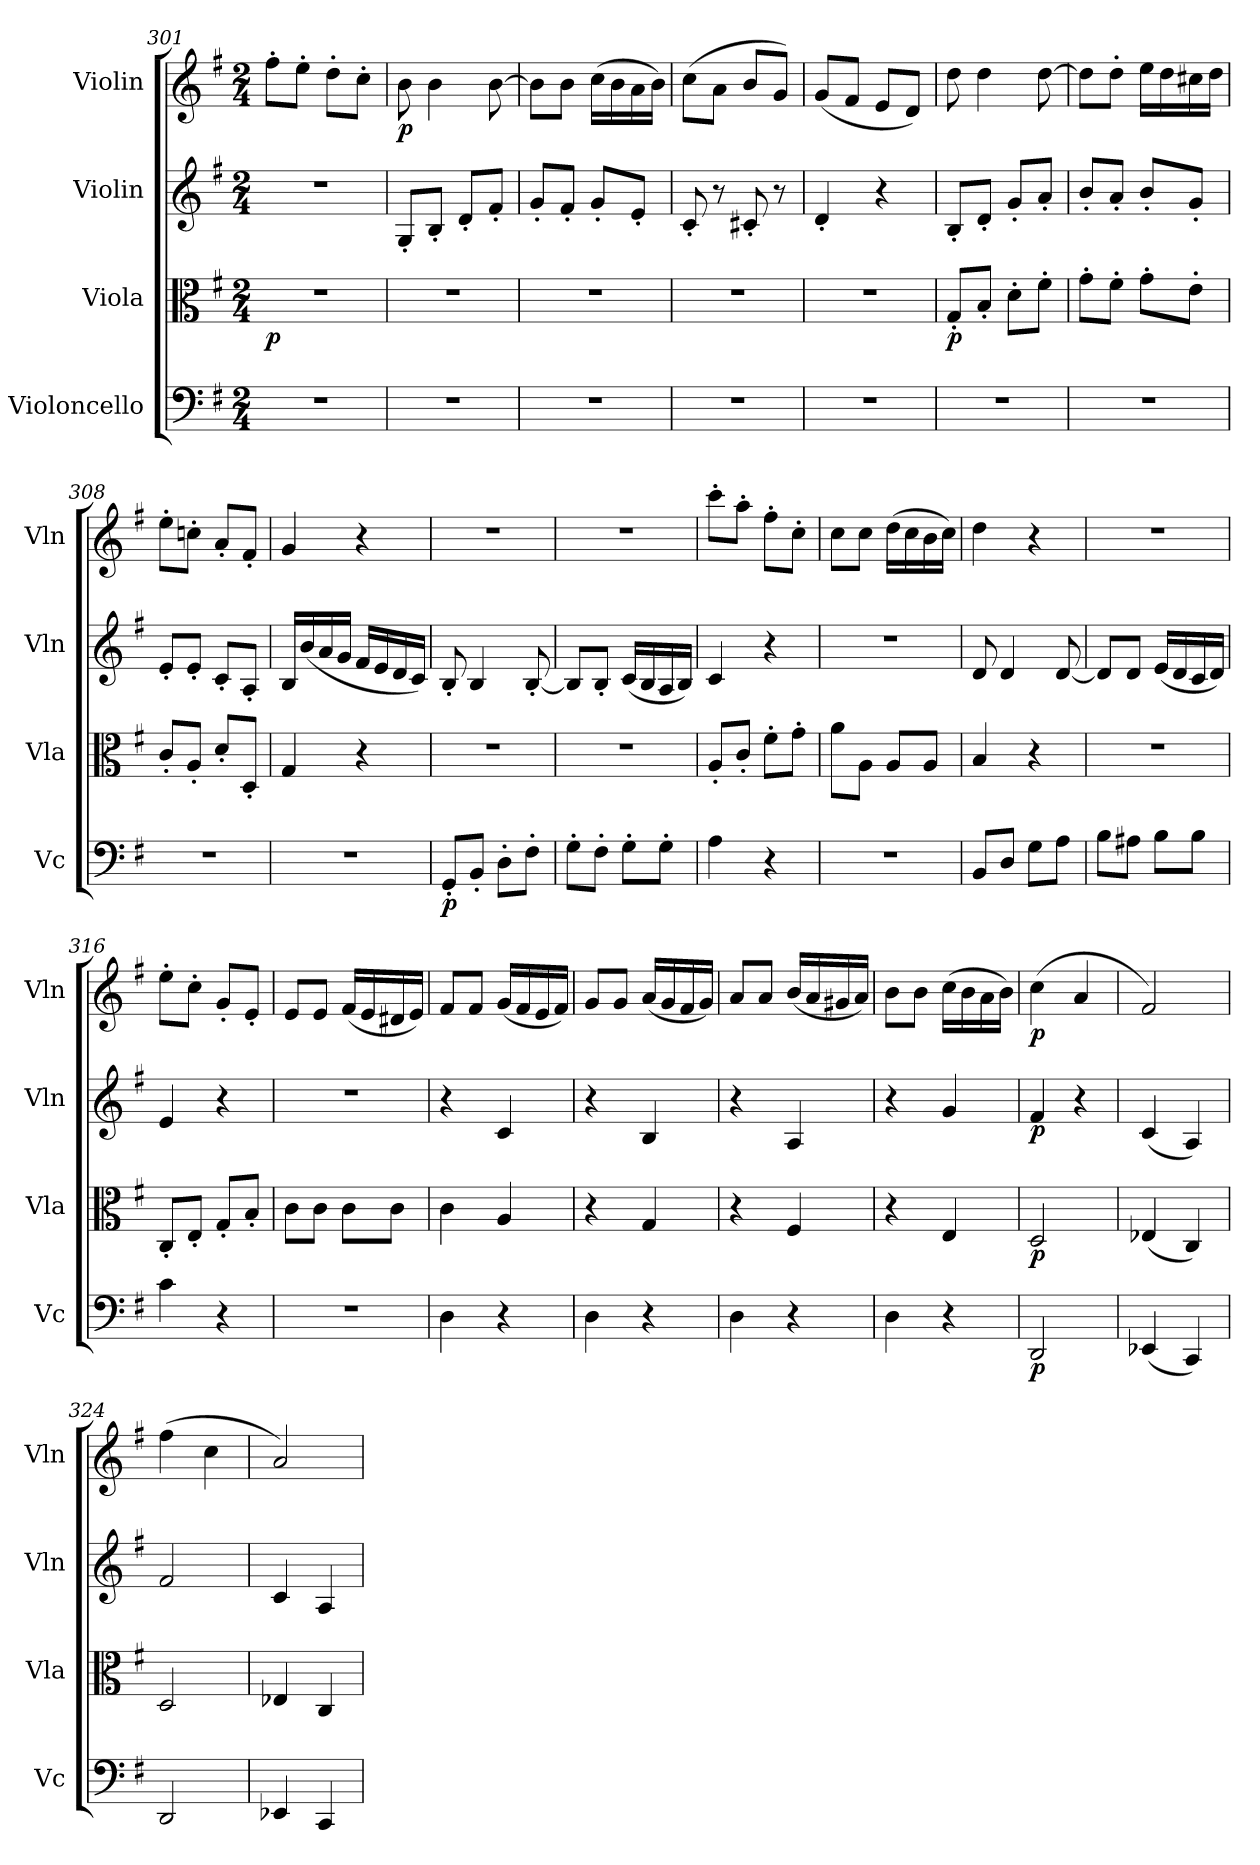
**kern	**dynam	**kern	**dynam	**kern	**dynam	**kern	**dynam
*part4	*part4	*part3	*part3	*part2	*part2	*part1	*part1
*staff4	*staff4	*staff3	*staff3	*staff2	*staff2	*staff1	*staff1
*I"Violoncello	*	*I"Viola	*	*I"Violin	*	*I"Violin	*
*I'Vc	*	*I'Vla	*	*I'Vln	*	*I'Vln	*
*clefF4	*	*clefC3	*	*clefG2	*	*clefG2	*
*k[f#]	*	*k[f#]	*	*k[f#]	*	*k[f#]	*
*G:	*	*G:	*	*G:	*	*G:	*
*M2/4	*	*M2/4	*	*M2/4	*	*M2/4	*
=301	=301	=301	=301	=301	=301	=301	=301
2r	.	2r	p	2r	.	8ff#'\L	.
.	.	.	.	.	.	8ee'\J	.
.	.	.	.	.	.	8dd'\L	.
.	.	.	.	.	.	8cc'\J	.
=302	=302	=302	=302	=302	=302	=302	=302
2r	.	2r	.	8G'/L	.	8b\	p
.	.	.	.	8B'/J	.	4b\	.
.	.	.	.	8d'/L	.	.	.
.	.	.	.	8f#'/J	.	[8b\	.
=303	=303	=303	=303	=303	=303	=303	=303
2r	.	2r	.	8g'/L	.	8b\L]	.
.	.	.	.	8f#'/J	.	8b\J	.
.	.	.	.	8g'/L	.	(16cc\LL	.
.	.	.	.	.	.	16b\	.
.	.	.	.	8e'/J	.	16a\	.
.	.	.	.	.	.	16b\JJ)	.
=304	=304	=304	=304	=304	=304	=304	=304
2r	.	2r	.	8c'/	.	(8cc\L	.
.	.	.	.	8r	.	8a\J	.
.	.	.	.	8c#X'/	.	8b/L	.
.	.	.	.	8r	.	8g/J)	.
=305	=305	=305	=305	=305	=305	=305	=305
2r	.	2r	.	4d'/	.	(8g/L	.
.	.	.	.	.	.	8f#/J	.
.	.	.	.	4r	.	8e/L	.
.	.	.	.	.	.	8d/J)	.
=306	=306	=306	=306	=306	=306	=306	=306
2r	.	8G'/L	p	8B'/L	.	8dd\	.
.	.	8B'/J	.	8d'/J	.	4dd\	.
.	.	8d'\L	.	8g'/L	.	.	.
.	.	8f#'\J	.	8a'/J	.	[8dd\	.
=307	=307	=307	=307	=307	=307	=307	=307
2r	.	8g'\L	.	8b'/L	.	8dd\L]	.
.	.	8f#'\J	.	8a'/J	.	8dd'\J	.
.	.	8g'\L	.	8b'/L	.	16ee\LL	.
.	.	.	.	.	.	16dd\	.
.	.	8e'\J	.	8g'/J	.	16cc#X\	.
.	.	.	.	.	.	16dd\JJ	.
=308	=308	=308	=308	=308	=308	=308	=308
2r	.	8c'/L	.	8e'/L	.	8ee'\L	.
.	.	8A'/J	.	8e'/J	.	8ccn'\J	.
.	.	8d'/L	.	8c'/L	.	8a'/L	.
.	.	8D'/J	.	8A'/J	.	8f#'/J	.
=309	=309	=309	=309	=309	=309	=309	=309
2r	.	4G/	.	16B/LL	.	4g/	.
.	.	.	.	(16b/	.	.	.
.	.	.	.	16a/	.	.	.
.	.	.	.	16g/JJ	.	.	.
.	.	4r	.	16f#/LL	.	4r	.
.	.	.	.	16e/	.	.	.
.	.	.	.	16d/	.	.	.
.	.	.	.	16c/JJ)	.	.	.
=310	=310	=310	=310	=310	=310	=310	=310
8GG'/L	p	2r	.	8B'/	.	2r	.
8BB'/J	.	.	.	4B/	.	.	.
8D'\L	.	.	.	.	.	.	.
8F#'\J	.	.	.	[8B'/	.	.	.
=311	=311	=311	=311	=311	=311	=311	=311
8G'\L	.	2r	.	8B/L]	.	2r	.
8F#'\J	.	.	.	8B'/J	.	.	.
8G'\L	.	.	.	(16c/LL	.	.	.
.	.	.	.	16B/	.	.	.
8G'\J	.	.	.	16A/	.	.	.
.	.	.	.	16B/JJ)	.	.	.
=312	=312	=312	=312	=312	=312	=312	=312
4A\	.	8A'/L	.	4c/	.	8ccc'\L	.
.	.	8c'/J	.	.	.	8aa'\J	.
4r	.	8f#'\L	.	4r	.	8ff#'\L	.
.	.	8g'\J	.	.	.	8cc'\J	.
=313	=313	=313	=313	=313	=313	=313	=313
2r	.	8a\L	.	2r	.	8cc\L	.
.	.	8A\J	.	.	.	8cc\J	.
.	.	8A/L	.	.	.	(16dd\LL	.
.	.	.	.	.	.	16cc\	.
.	.	8A/J	.	.	.	16b\	.
.	.	.	.	.	.	16cc\JJ)	.
=314	=314	=314	=314	=314	=314	=314	=314
8BB/L	.	4B/	.	8d/	.	4dd\	.
8D/J	.	.	.	4d/	.	.	.
8G\L	.	4r	.	.	.	4r	.
8A\J	.	.	.	[8d/	.	.	.
=315	=315	=315	=315	=315	=315	=315	=315
8B\L	.	2r	.	8d/L]	.	2r	.
8A#X\J	.	.	.	8d/J	.	.	.
8B\L	.	.	.	(16e/LL	.	.	.
.	.	.	.	16d/	.	.	.
8B\J	.	.	.	16c/	.	.	.
.	.	.	.	16d/JJ)	.	.	.
=316	=316	=316	=316	=316	=316	=316	=316
4c\	.	8C'/L	.	4e/	.	8ee'\L	.
.	.	8E'/J	.	.	.	8cc'\J	.
4r	.	8G'/L	.	4r	.	8g'/L	.
.	.	8B'/J	.	.	.	8e'/J	.
=317	=317	=317	=317	=317	=317	=317	=317
2r	.	8c\L	.	2r	.	8e/L	.
.	.	8c\J	.	.	.	8e/J	.
.	.	8c\L	.	.	.	(16f#/LL	.
.	.	.	.	.	.	16e/	.
.	.	8c\J	.	.	.	16d#X/	.
.	.	.	.	.	.	16e/JJ)	.
=318	=318	=318	=318	=318	=318	=318	=318
4D\	.	4c\	.	4r	.	8f#/L	.
.	.	.	.	.	.	8f#/J	.
4r	.	4A/	.	4c/	.	(16g/LL	.
.	.	.	.	.	.	16f#/	.
.	.	.	.	.	.	16e/	.
.	.	.	.	.	.	16f#/JJ)	.
=319	=319	=319	=319	=319	=319	=319	=319
4D\	.	4r	.	4r	.	8g/L	.
.	.	.	.	.	.	8g/J	.
4r	.	4G/	.	4B/	.	(16a/LL	.
.	.	.	.	.	.	16g/	.
.	.	.	.	.	.	16f#/	.
.	.	.	.	.	.	16g/JJ)	.
=320	=320	=320	=320	=320	=320	=320	=320
4D\	.	4r	.	4r	.	8a/L	.
.	.	.	.	.	.	8a/J	.
4r	.	4F#/	.	4A/	.	(16b/LL	.
.	.	.	.	.	.	16a/	.
.	.	.	.	.	.	16g#X/	.
.	.	.	.	.	.	16a/JJ)	.
=321	=321	=321	=321	=321	=321	=321	=321
4D\	.	4r	.	4r	.	8b\L	.
.	.	.	.	.	.	8b\J	.
4r	.	4E/	.	4g/	.	(16cc\LL	.
.	.	.	.	.	.	16b\	.
.	.	.	.	.	.	16a\	.
.	.	.	.	.	.	16b\JJ)	.
=322	=322	=322	=322	=322	=322	=322	=322
2DD/	p	2D/	p	4f#/	p	(4cc\	p
.	.	.	.	4r	.	4a/	.
=323	=323	=323	=323	=323	=323	=323	=323
(4EE-X/	.	(4E-X/	.	(4c/	.	2f#/)	.
4CC/)	.	4C/)	.	4A/)	.	.	.
=324	=324	=324	=324	=324	=324	=324	=324
2DD/	.	2D/	.	2f#/	.	(4ff#\	.
.	.	.	.	.	.	4cc\	.
=325	=325	=325	=325	=325	=325	=325	=325
4EE-X/	.	4E-X/	.	4c/	.	2a/)	.
4CC/	.	4C/	.	4A/	.	.	.
=	=	=	=	=	=	=	=
*-	*-	*-	*-	*-	*-	*-	*-
